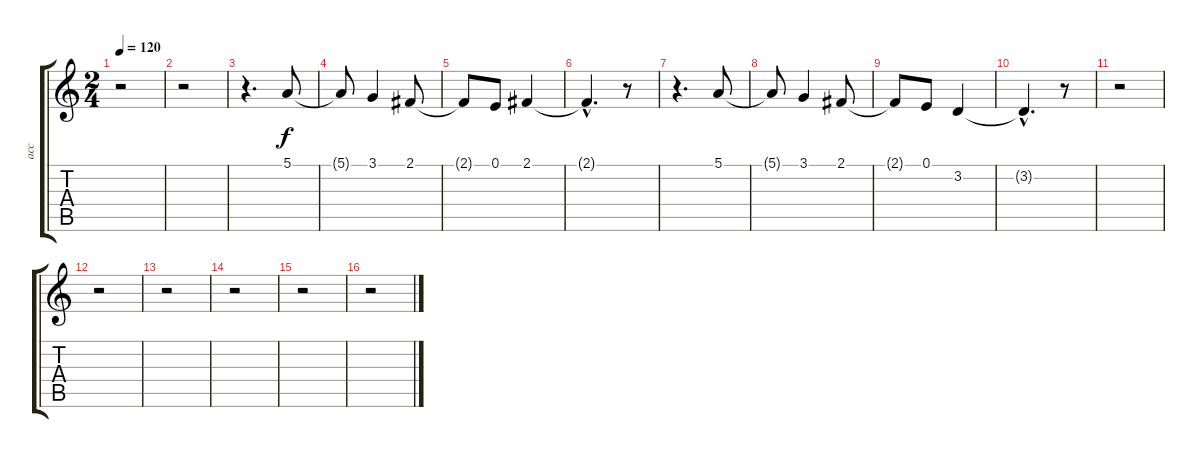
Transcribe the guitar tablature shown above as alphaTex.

\track ("acc" "acc") {instrument accordion}
\staff {score tabs}
\tuning (E4 B3 G3 D3 A2 E2) {hide}
\ts (2 4)
\tempo 120
\clef g2
\ks c
r.2{dy f} |
r.2 |
r.4{d} 5.1.8 |
5.1{t}.8 3.1.4 2.1.8 |
2.1{t}.8 0.1.8 2.1.4 |
2.1{hac t}.4{d} r.8 |
r.4{d} 5.1.8 |
5.1{t}.8 3.1.4 2.1.8 |
2.1{t}.8 0.1.8 3.2.4 |
3.2{hac t}.4{d} r.8 |
r.2 |
r.2 |
r.2 |
r.2 |
r.2 |
r.2
